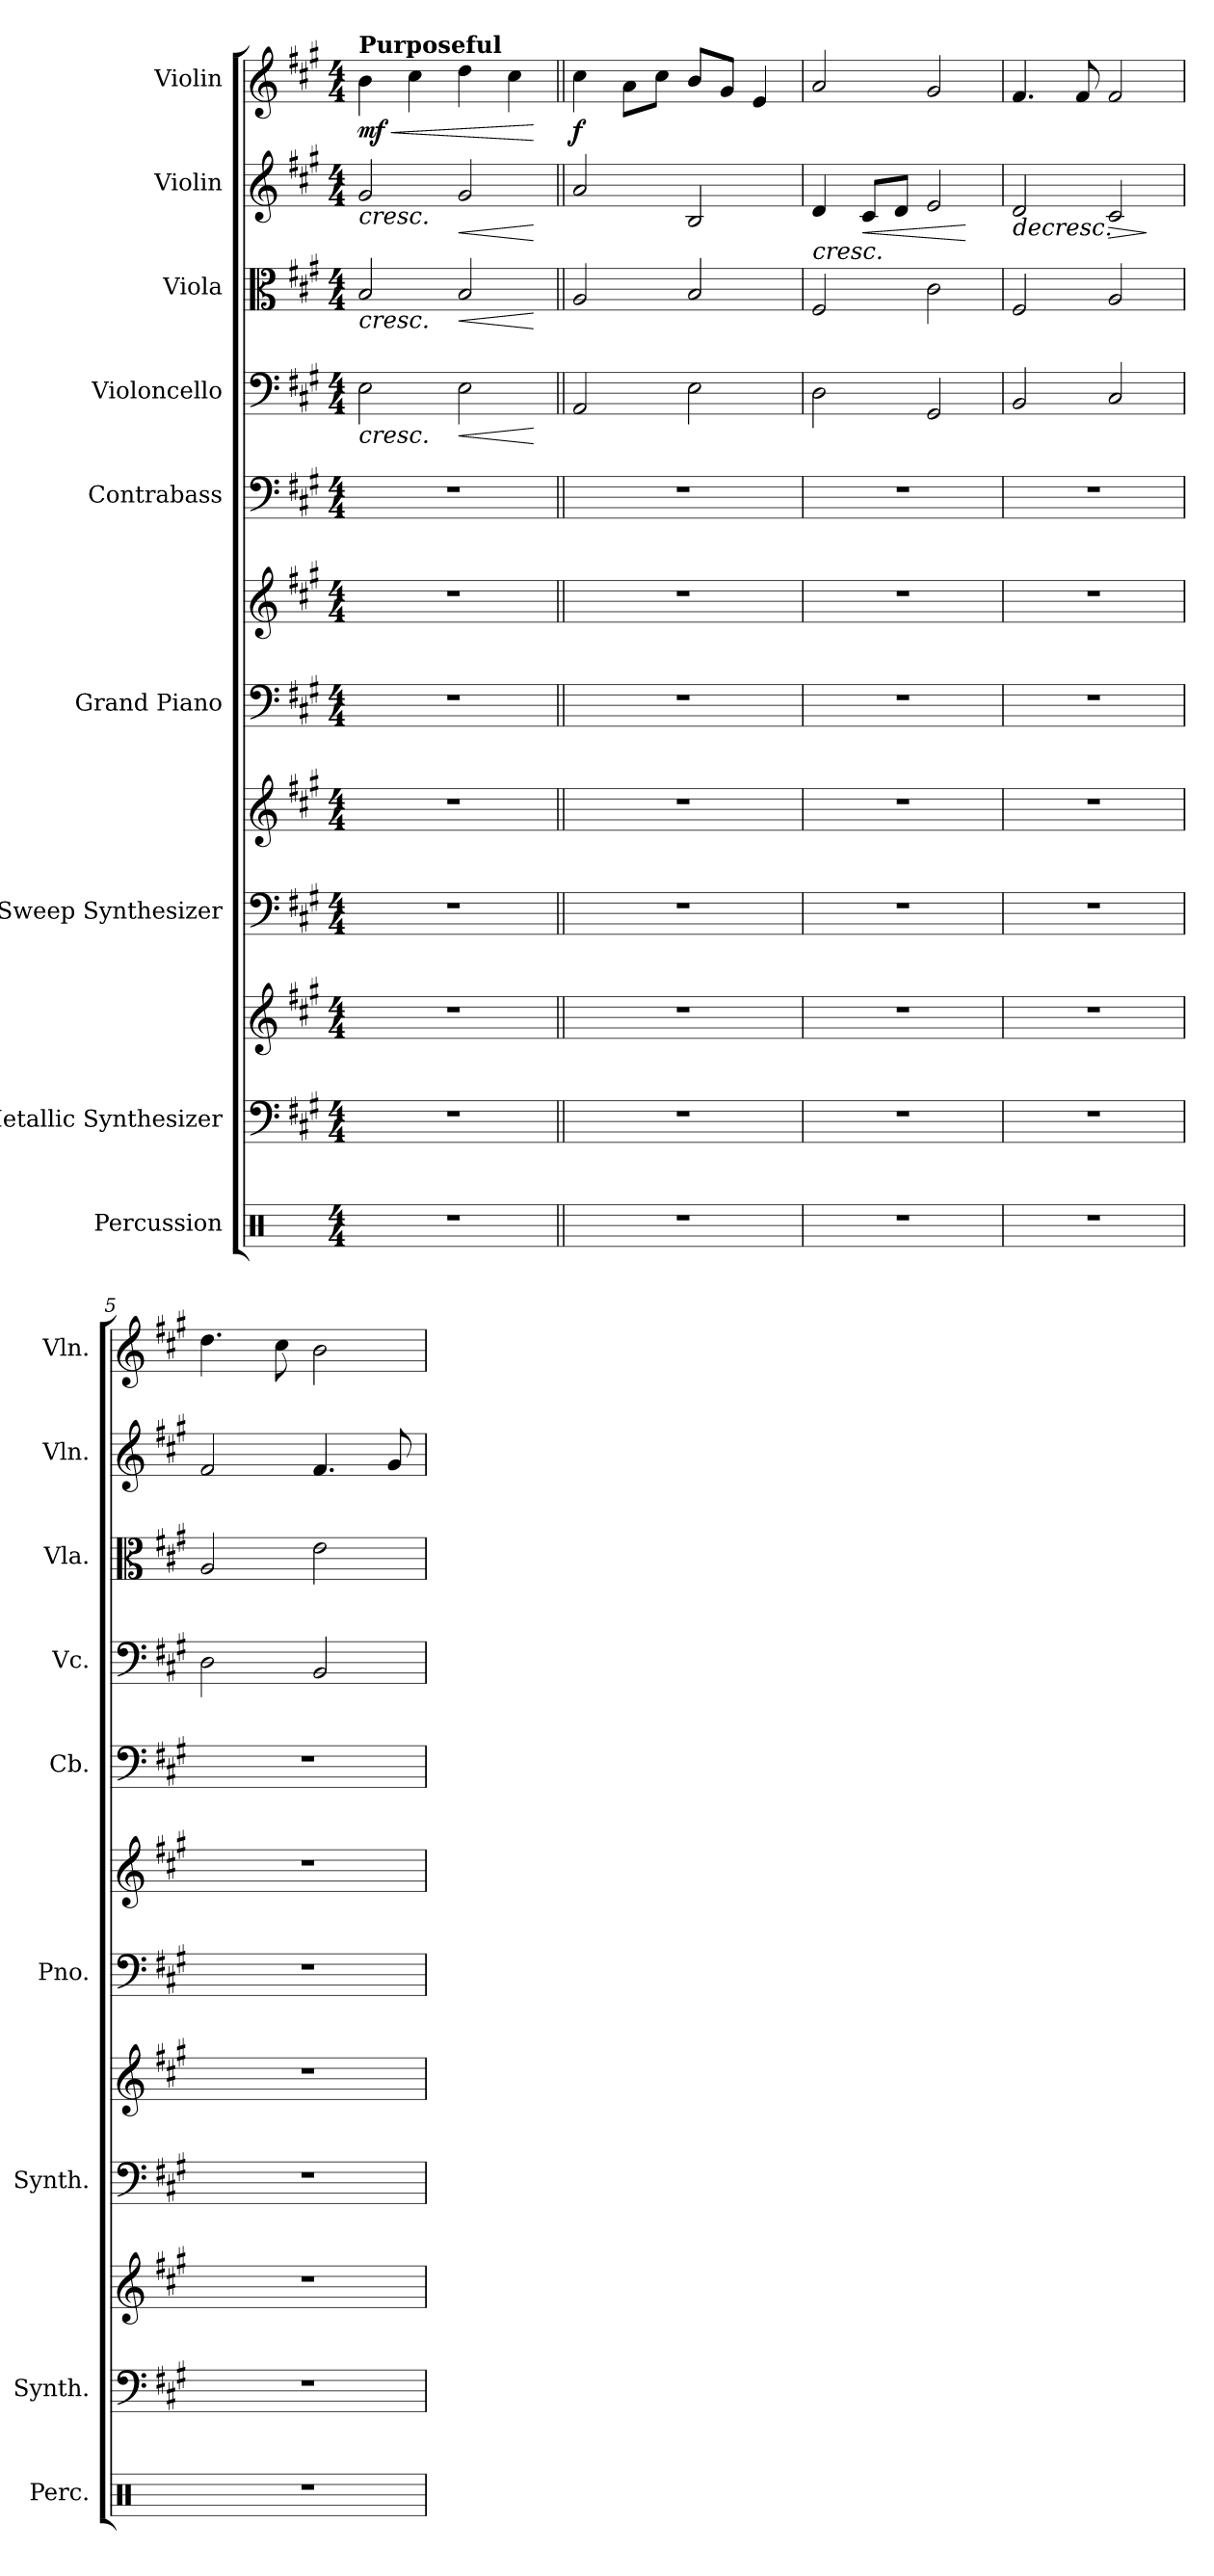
**kern	**kern	**kern	**kern	**kern	**kern	**kern	**kern	**kern	**dynam	**kern	**dynam	**kern	**dynam	**kern	**dynam
*part9	*part8	*part8	*part7	*part7	*part6	*part6	*part5	*part4	*part4	*part3	*part3	*part2	*part2	*part1	*part1
*staff12	*staff11	*staff10	*staff9	*staff8	*staff7	*staff6	*staff5	*staff4	*staff4	*staff3	*staff3	*staff2	*staff2	*staff1	*staff1
*I"Percussion	*I"Metallic Synthesizer	*	*I"Sweep Synthesizer	*	*I"Grand Piano	*	*I"Contrabass	*I"Violoncello	*	*I"Viola	*	*I"Violin	*	*I"Violin	*
*I'Perc.	*I'Synth.	*	*I'Synth.	*	*I'Pno.	*	*I'Cb.	*I'Vc.	*	*I'Vla.	*	*I'Vln.	*	*I'Vln.	*
*clefX	*clefF4	*clefG2	*clefF4	*clefG2	*clefF4	*clefG2	*clefF4	*clefF4	*	*clefC3	*	*clefG2	*	*clefG2	*
*	*	*	*	*	*	*	*ITrd7c12	*	*	*	*	*	*	*	*
*k[]	*k[f#c#g#]	*k[f#c#g#]	*k[f#c#g#]	*k[f#c#g#]	*k[f#c#g#]	*k[f#c#g#]	*k[f#c#g#]	*k[f#c#g#]	*	*k[f#c#g#]	*	*k[f#c#g#]	*	*k[f#c#g#]	*
*M4/4	*M4/4	*M4/4	*M4/4	*M4/4	*M4/4	*M4/4	*M4/4	*M4/4	*	*M4/4	*	*M4/4	*	*M4/4	*
*MM68	*MM68	*MM68	*MM68	*MM68	*MM68	*MM68	*MM68	*MM68	*	*MM68	*	*MM68	*	*MM68	*
=1	=1	=1	=1	=1	=1	=1	=1	=1	=1	=1	=1	=1	=1	=1	=1
!	!	!	!	!	!	!	!	!	!	!	!	!	!	!LO:TX:a:B:t=Purposeful	!
!	!	!	!	!	!	!	!	!	!LO:HP:b	!	!LO:HP:b	!	!LO:HP:b	!	!LO:HP:b
!	!	!	!	!	!	!	!	!	!LO:DY:n=1:b	!	!	!	!	!	!
!	!	!	!	!	!	!	!	!	!LO:DY:n=2:b	!	!LO:DY:n=1:b	!	!	!	!
!	!	!	!	!	!	!	!	!	!	!	!LO:DY:n=2:b	!	!LO:DY:n=1:b	!	!
!	!	!	!	!	!	!	!	!	!	!	!	!	!LO:DY:n=2:b	!	!LO:DY:n=1:b
1r	1r	1r	1r	1r	1r	1r	1r	2E\	< mp mp	2B/	< mp mp	2g#/	< mp mp	4b\	< mf
.	.	.	.	.	.	.	.	.	.	.	.	.	.	4cc#\	.
!	!	!	!	!	!	!	!	!	!LO:HP:b	!	!LO:HP:b	!	!LO:HP:b	!	!
.	.	.	.	.	.	.	.	2E\	<	2B/	<	2g#/	<	4dd\	.
.	.	.	.	.	.	.	.	.	.	.	.	.	.	4cc#\	.
.	.	.	.	.	.	.	.	.	[ [	.	[ [	.	[ [	.	[
=2||	=2||	=2||	=2||	=2||	=2||	=2||	=2||	=2||	=2||	=2||	=2||	=2||	=2||	=2||	=2||
!	!	!	!	!	!	!	!	!	!LO:DY:b	!	!	!	!	!	!
!	!	!	!	!	!	!	!	!	!LO:DY:n=1:b	!	!LO:DY:b	!	!	!	!
!	!	!	!	!	!	!	!	!	!	!	!LO:DY:n=1:b	!	!LO:DY:b	!	!
!	!	!	!	!	!	!	!	!	!	!	!	!	!LO:DY:n=1:b	!	!LO:DY:b
1r	1r	1r	1r	1r	1r	1r	1r	2AA/	mf mf	2A/	mf mf	2a/	mf mf	4cc#\	f
.	.	.	.	.	.	.	.	.	.	.	.	.	.	8a\L	.
.	.	.	.	.	.	.	.	.	.	.	.	.	.	8cc#\J	.
.	.	.	.	.	.	.	.	2E\	.	2B/	.	2B/	.	8b/L	.
.	.	.	.	.	.	.	.	.	.	.	.	.	.	8g#/J	.
.	.	.	.	.	.	.	.	.	.	.	.	.	.	4e/	.
=3	=3	=3	=3	=3	=3	=3	=3	=3	=3	=3	=3	=3	=3	=3	=3
!	!	!	!	!	!	!	!	!	!	!	!	!	!LO:HP:b	!	!
1r	1r	1r	1r	1r	1r	1r	1r	2D\	.	2F#/	.	4d/	<	2a/	.
!	!	!	!	!	!	!	!	!	!	!	!	!	!LO:HP:b	!	!
.	.	.	.	.	.	.	.	.	.	.	.	8c#/L	<	.	.
.	.	.	.	.	.	.	.	.	.	.	.	8d/J	.	.	.
.	.	.	.	.	.	.	.	2GG#/	.	2c#\	.	2e/	.	2g#/	.
.	.	.	.	.	.	.	.	.	.	.	.	.	[ [	.	.
=4	=4	=4	=4	=4	=4	=4	=4	=4	=4	=4	=4	=4	=4	=4	=4
!	!	!	!	!	!	!	!	!	!	!	!	!	!LO:HP:b	!	!
1r	1r	1r	1r	1r	1r	1r	1r	2BB/	.	2F#/	.	2d/	>	4.f#/	.
.	.	.	.	.	.	.	.	.	.	.	.	.	.	8f#/	.
!	!	!	!	!	!	!	!	!	!	!	!	!	!LO:HP:b	!	!
.	.	.	.	.	.	.	.	2C#/	.	2A/	.	2c#/	>	2f#/	.
.	.	.	.	.	.	.	.	.	.	.	.	.	] ]	.	.
=5	=5	=5	=5	=5	=5	=5	=5	=5	=5	=5	=5	=5	=5	=5	=5
1r	1r	1r	1r	1r	1r	1r	1r	2D\	.	2A/	.	2f#/	.	4.dd\	.
.	.	.	.	.	.	.	.	.	.	.	.	.	.	8cc#\	.
.	.	.	.	.	.	.	.	2BB/	.	2e\	.	4.f#/	.	2b\	.
.	.	.	.	.	.	.	.	.	.	.	.	8g#/	.	.	.
=	=	=	=	=	=	=	=	=	=	=	=	=	=	=	=
*-	*-	*-	*-	*-	*-	*-	*-	*-	*-	*-	*-	*-	*-	*-	*-
